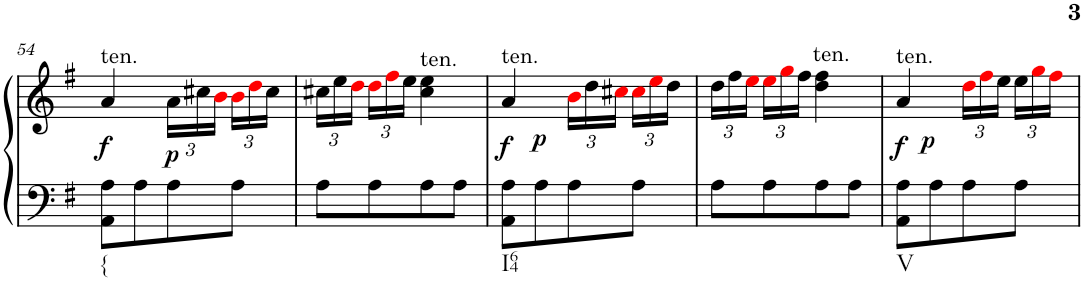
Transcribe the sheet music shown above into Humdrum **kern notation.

**kern	**kern	**dynam
*part1	*part1	*part1
*staff2	*staff1	*staff1/2
*I"Harpsichord	*	*
*I'Hch.	*	*
!!LO:PB:g=z
*clefF4	*clefG2	*
*k[f#]	*k[f#]	*
*M2/4	*M2/4	*
=54	=54	=54
!	!LO:TX:a:t=ten.	!
!LO:TX:b:t={	!	!
!	!	!LO:DY:b
8AA\ 8A\L	4a/	f
8A\	.	.
*	*Xbrackettup	*
!	!	!LO:DY:b
8A\	24a\LL	p
.	24cc#X\	.
.	24bi\JJ	.
8A\J	24bi\LL	.
.	24ddi\	.
.	24cc#\JJ	.
=55	=55	=55
8A\L	24cc#X\LL	.
.	24ee\	.
.	24ddi\JJ	.
8A\	24ddi\LL	.
.	24ff#i\	.
.	24ee\JJ	.
!	!LO:TX:a:t=ten.	!
8A\	4cc#\ 4ee\	.
8A\J	.	.
=56	=56	=56
!	!LO:TX:a:t=ten.	!
!LO:TX:b:t=I64	!	!
!	!	!LO:DY:b
!	!	!LO:DY:n=1:b
8AA\ 8A\L	4a/	f p
8A\	.	.
8A\	24bi\LL	.
.	24dd\	.
.	24cc#Xi\JJ	.
8A\J	24cc#i\LL	.
.	24eei\	.
.	24dd\JJ	.
=57	=57	=57
8A\L	24dd\LL	.
.	24ff#\	.
.	24eei\JJ	.
8A\	24eei\LL	.
.	24ggi\	.
.	24ff#\JJ	.
!	!LO:TX:a:t=ten.	!
8A\	4dd\ 4ff#\	.
8A\J	.	.
=58	=58	=58
!	!LO:TX:a:t=ten.	!
!LO:TX:b:t=V	!	!
!	!	!LO:DY:b
!	!	!LO:DY:n=1:b
8AA\ 8A\L	4a/	f p
8A\	.	.
8A\	24ddi\LL	.
.	24ff#i\	.
.	24ee\JJ	.
8A\J	24ee\LL	.
.	24ggi\	.
.	24ff#i\JJ	.
=	=	=
*-	*-	*-
